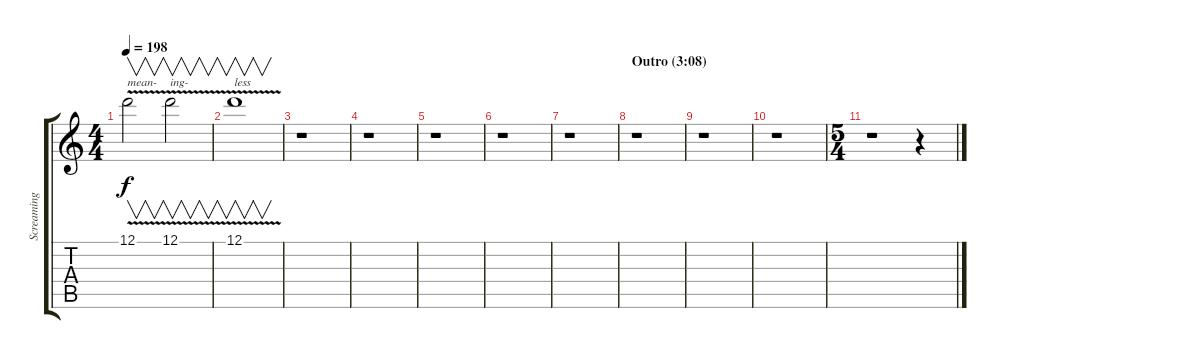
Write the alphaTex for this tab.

\track ("Screaming" "Screaming") {instrument guitarharmonics}
\staff {score tabs}
\tuning (D4 A3 F3 C3 G2 C2) {hide}
\ts (4 4)
\tempo 198
\clef g2
\ks c
12.1{v}.2{v txt "mean-" dy f} 12.1{v}.2{v txt "ing-"} |
12.1{v}.1{v txt "less"} |
r.1 |
r.1 |
r.1 |
r.1 |
r.1 |
\section ("" "Outro (3:08)")
r.1 |
r.1 |
r.1 |
\ts (5 4)
r.1 r.4
